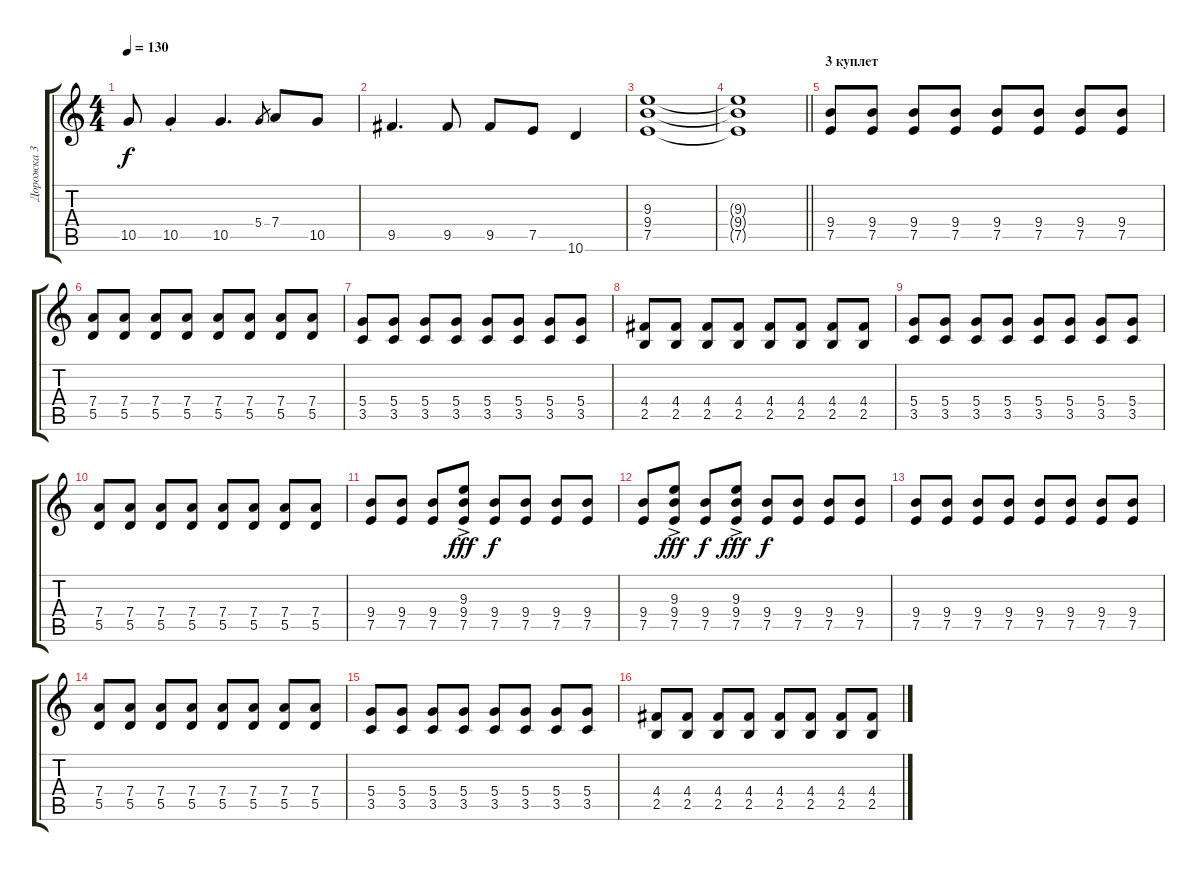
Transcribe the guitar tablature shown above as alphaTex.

\track ("Дорожка 3" "Дорожка 3") {instrument overdrivenguitar}
\staff {score tabs}
\tuning (E4 B3 G3 D3 A2 E2) {hide}
\ts (4 4)
\tempo 130
\clef g2
\ks c
10.5.8{dy f} 10.5{st}.4 10.5.4{d} 5.4.8{gr} 7.4.8 10.5.8 |
9.5.4{d} 9.5.8 9.5.8 7.5.8 10.6.4 |
(9.3 9.4 7.5).1 |
\barLineRight lightlight
(9.3{t} 9.4{t} 7.5{t}).1 |
\section ("" "3 куплет")
(9.4 7.5).8{volume 10} (9.4 7.5).8 (9.4 7.5).8 (9.4 7.5).8 (9.4 7.5).8 (9.4 7.5).8 (9.4 7.5).8 (9.4 7.5).8 |
(7.4 5.5).8 (7.4 5.5).8 (7.4 5.5).8 (7.4 5.5).8 (7.4 5.5).8 (7.4 5.5).8 (7.4 5.5).8 (7.4 5.5).8 |
(5.4 3.5).8 (5.4 3.5).8 (5.4 3.5).8 (5.4 3.5).8 (5.4 3.5).8 (5.4 3.5).8 (5.4 3.5).8 (5.4 3.5).8 |
(4.4 2.5).8 (4.4 2.5).8 (4.4 2.5).8 (4.4 2.5).8 (4.4 2.5).8 (4.4 2.5).8 (4.4 2.5).8 (4.4 2.5).8 |
(5.4 3.5).8 (5.4 3.5).8 (5.4 3.5).8 (5.4 3.5).8 (5.4 3.5).8 (5.4 3.5).8 (5.4 3.5).8 (5.4 3.5).8 |
(7.4 5.5).8 (7.4 5.5).8 (7.4 5.5).8 (7.4 5.5).8 (7.4 5.5).8 (7.4 5.5).8 (7.4 5.5).8 (7.4 5.5).8 |
(9.4 7.5).8 (9.4 7.5).8 (9.4 7.5).8 (9.3{ac} 9.4 7.5).8{dy fff} (9.4 7.5).8{dy f} (9.4 7.5).8 (9.4 7.5).8 (9.4 7.5).8 |
(9.4 7.5).8 (9.3{ac} 9.4 7.5).8{dy fff} (9.4 7.5).8{dy f} (9.3{ac} 9.4 7.5).8{dy fff} (9.4 7.5).8{dy f} (9.4 7.5).8 (9.4 7.5).8 (9.4 7.5).8 |
(9.4 7.5).8 (9.4 7.5).8 (9.4 7.5).8 (9.4 7.5).8 (9.4 7.5).8 (9.4 7.5).8 (9.4 7.5).8 (9.4 7.5).8 |
(7.4 5.5).8 (7.4 5.5).8 (7.4 5.5).8 (7.4 5.5).8 (7.4 5.5).8 (7.4 5.5).8 (7.4 5.5).8 (7.4 5.5).8 |
(5.4 3.5).8 (5.4 3.5).8 (5.4 3.5).8 (5.4 3.5).8 (5.4 3.5).8 (5.4 3.5).8 (5.4 3.5).8 (5.4 3.5).8 |
(4.4 2.5).8 (4.4 2.5).8 (4.4 2.5).8 (4.4 2.5).8 (4.4 2.5).8 (4.4 2.5).8 (4.4 2.5).8 (4.4 2.5).8
